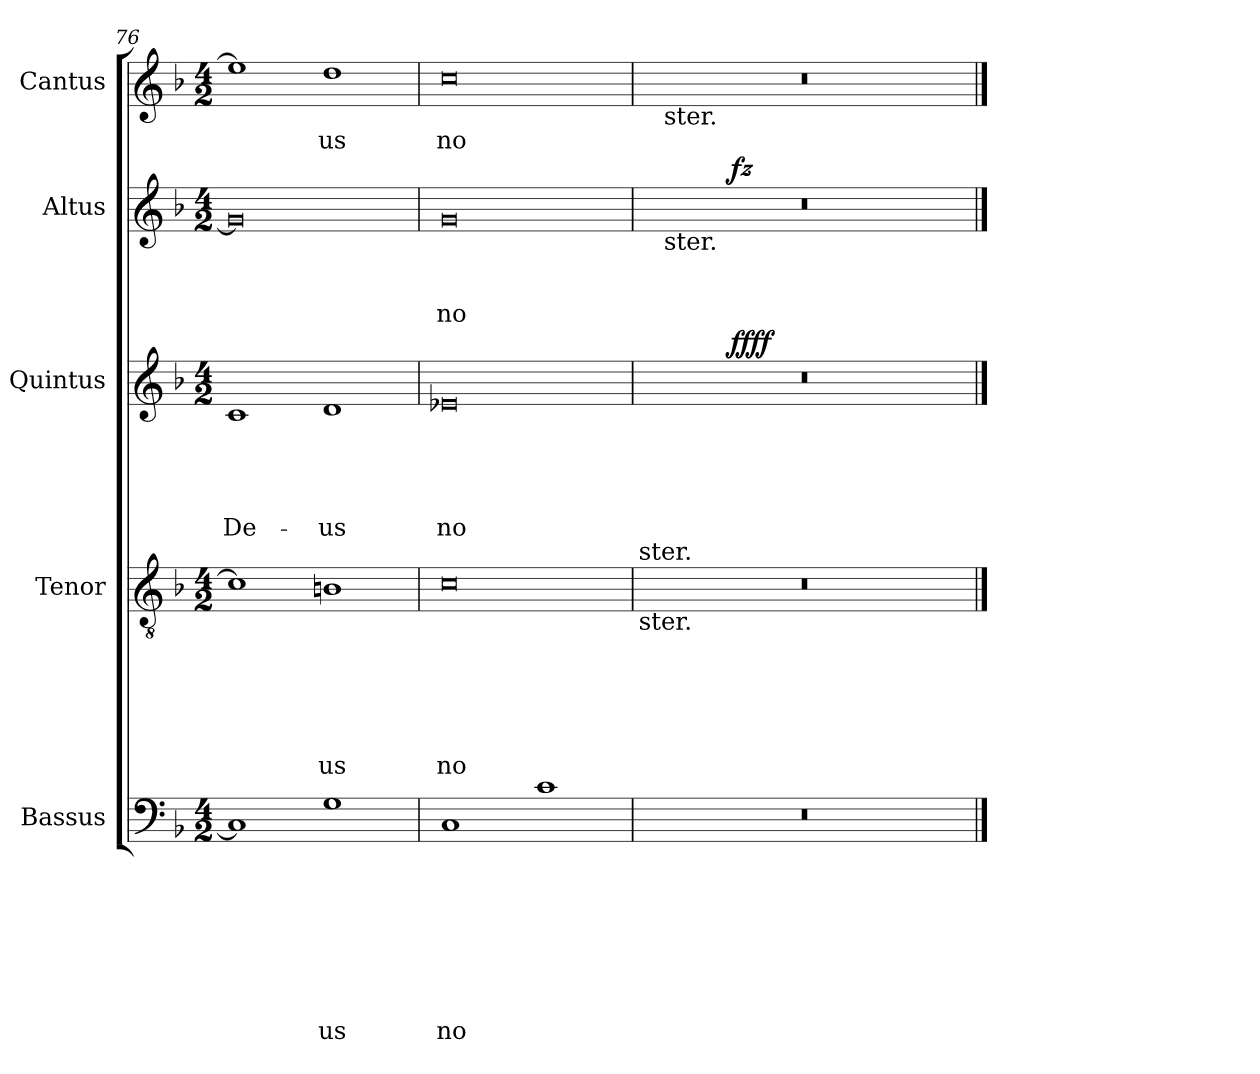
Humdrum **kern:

**kern	**text	**text	**text	**text	**text	**text	**text	**text	**kern	**text	**text	**text	**text	**text	**text	**kern	**text	**text	**text	**text	**text	**dynam	**kern	**text	**text	**text	**dynam	**kern	**text
*part5	*part5	*part5	*part5	*part5	*part5	*part5	*part5	*part5	*part4	*part4	*part4	*part4	*part4	*part4	*part4	*part3	*part3	*part3	*part3	*part3	*part3	*part3	*part2	*part2	*part2	*part2	*part2	*part1	*part1
*staff5	*staff5	*staff5	*staff5	*staff5	*staff5	*staff5	*staff5	*staff5	*staff4	*staff4	*staff4	*staff4	*staff4	*staff4	*staff4	*staff3	*staff3	*staff3	*staff3	*staff3	*staff3	*staff3	*staff2	*staff2	*staff2	*staff2	*staff2	*staff1	*staff1
*I"Bassus	*	*	*	*	*	*	*	*	*I"Tenor	*	*	*	*	*	*	*I"Quintus	*	*	*	*	*	*	*I"Altus	*	*	*	*	*I"Cantus	*
*clefF4	*	*	*	*	*	*	*	*	*clefGv2	*	*	*	*	*	*	*clefG2	*	*	*	*	*	*	*clefG2	*	*	*	*	*clefG2	*
*k[b-]	*	*	*	*	*	*	*	*	*k[b-]	*	*	*	*	*	*	*k[b-]	*	*	*	*	*	*	*k[b-]	*	*	*	*	*k[b-]	*
*F:	*	*	*	*	*	*	*	*	*F:	*	*	*	*	*	*	*F:	*	*	*	*	*	*	*F:	*	*	*	*	*F:	*
*M4/2	*	*	*	*	*	*	*	*	*M4/2	*	*	*	*	*	*	*M4/2	*	*	*	*	*	*	*M4/2	*	*	*	*	*M4/2	*
=76	=76	=76	=76	=76	=76	=76	=76	=76	=76	=76	=76	=76	=76	=76	=76	=76	=76	=76	=76	=76	=76	=76	=76	=76	=76	=76	=76	=76	=76
!	!	!	!	!	!	!	!	!	!	!	!	!	!	!	!	!	!	!	!	!	!LO:LY:b	!	!	!	!	!	!	!	!
1C]	.	.	.	.	.	.	.	.	1c]	.	.	.	.	.	.	1c	.	.	.	.	De-	.	0g]	.	.	.	.	1ee-]	.
!	!	!	!	!	!	!	!	!LO:LY:b	!	!	!	!	!	!	!LO:LY:b	!	!	!	!	!	!LO:LY:b	!	!	!	!	!	!	!	!LO:LY:b
1G	.	.	.	.	.	.	.	us	1Bn	.	.	.	.	.	us	1d	.	.	.	.	-us	.	.	.	.	.	.	1dd	-us
=77	=77	=77	=77	=77	=77	=77	=77	=77	=77	=77	=77	=77	=77	=77	=77	=77	=77	=77	=77	=77	=77	=77	=77	=77	=77	=77	=77	=77	=77
!	!	!	!	!	!	!	!	!LO:LY:b	!	!	!	!	!	!	!LO:LY:b	!	!	!	!	!	!LO:LY:b	!	!	!	!	!LO:LY:b	!	!	!LO:LY:b
1C	.	.	.	.	.	.	.	no	0c	.	.	.	.	.	no	0e-X	.	.	.	.	no-	.	0g	.	.	no-	.	0cc	no-
1c	.	.	.	.	.	.	.	.	.	.	.	.	.	.	.	.	.	.	.	.	.	.	.	.	.	.	.	.	.
=78	=78	=78	=78	=78	=78	=78	=78	=78	=78	=78	=78	=78	=78	=78	=78	=78	=78	=78	=78	=78	=78	=78	=78	=78	=78	=78	=78	=78	=78
*	*	*	*	*	*	*	*	*	*	*	*	*	*	*	*	*^	*	*	*	*	*	*	*^	*	*	*	*	*	*
!	!	!	!	!	!	!	!	!	!LO:TX:b:t=ster.	!	!	!	!	!	!	!	!	!	!	!	!	!	!	!	!	!	!	!	!	!	!
!	!	!	!	!	!	!	!	!	!LO:TX:a:t=ster.	!	!	!	!	!	!	!	!	!	!	!	!	!	!	!	!	!	!	!	!	!	!
*	*	*	*	*	*	*	*	*	*	*	*	*	*	*	*	*	*	*	*	*	*	*	*	*	*^	*	*	*	*	*^	*
0r	.	.	.	.	.	.	.	.	0r	.	.	.	.	.	.	0r	4ryy	.	.	.	.	.	.	0r	4ryy	16..ryy	.	.	.	.	0r	16..ryy	.
!	!	!	!	!	!	!	!	!	!	!	!	!	!	!	!	!	!	!	!	!	!	!	!	!	!	!	!	!	!	!	!	!LO:TX:b:t=ster.	!
!	!	!	!	!	!	!	!	!	!	!	!	!	!	!	!	!	!	!	!	!	!	!	!	!	!	!LO:TX:b:t=ster.	!	!	!	!	!	!	!
.	.	.	.	.	.	.	.	.	.	.	.	.	.	.	.	.	.	.	.	.	.	.	.	.	.	1ryy	.	.	.	.	.	1ryy	.
.	.	.	.	.	.	.	.	.	.	.	.	.	.	.	.	.	8ryy	.	.	.	.	.	.	.	8ryy	.	.	.	.	.	.	.	.
.	.	.	.	.	.	.	.	.	.	.	.	.	.	.	.	.	32ryy	.	.	.	.	.	.	.	32ryy	.	.	.	.	.	.	.	.
!	!	!	!	!	!	!	!	!	!	!	!	!	!	!	!	!	!	!	!	!	!	!	!LO:DY:b	!	!	!	!	!	!	!LO:DY:b	!	!	!
.	.	.	.	.	.	.	.	.	.	.	.	.	.	.	.	.	1ryy	.	.	.	.	.	ffff	.	1ryy	.	.	.	.	fz	.	.	.
.	.	.	.	.	.	.	.	.	.	.	.	.	.	.	.	.	.	.	.	.	.	.	.	.	.	2ryy	.	.	.	.	.	2ryy	.
.	.	.	.	.	.	.	.	.	.	.	.	.	.	.	.	.	2ryy	.	.	.	.	.	.	.	2ryy	.	.	.	.	.	.	.	.
.	.	.	.	.	.	.	.	.	.	.	.	.	.	.	.	.	.	.	.	.	.	.	.	.	.	4ryy	.	.	.	.	.	4ryy	.
.	.	.	.	.	.	.	.	.	.	.	.	.	.	.	.	.	.	.	.	.	.	.	.	.	.	8ryy	.	.	.	.	.	8ryy	.
.	.	.	.	.	.	.	.	.	.	.	.	.	.	.	.	.	16.ryy	.	.	.	.	.	.	.	16.ryy	.	.	.	.	.	.	.	.
.	.	.	.	.	.	.	.	.	.	.	.	.	.	.	.	.	.	.	.	.	.	.	.	.	.	64ryy	.	.	.	.	.	64ryy	.
*	*	*	*	*	*	*	*	*	*	*	*	*	*	*	*	*v	*v	*	*	*	*	*	*	*	*	*	*	*	*	*	*v	*v	*
*	*	*	*	*	*	*	*	*	*	*	*	*	*	*	*	*	*	*	*	*	*	*	*v	*v	*v	*	*	*	*	*	*
==	==	==	==	==	==	==	==	==	==	==	==	==	==	==	==	==	==	==	==	==	==	==	==	==	==	==	==	==	==
*-	*-	*-	*-	*-	*-	*-	*-	*-	*-	*-	*-	*-	*-	*-	*-	*-	*-	*-	*-	*-	*-	*-	*-	*-	*-	*-	*-	*-	*-
